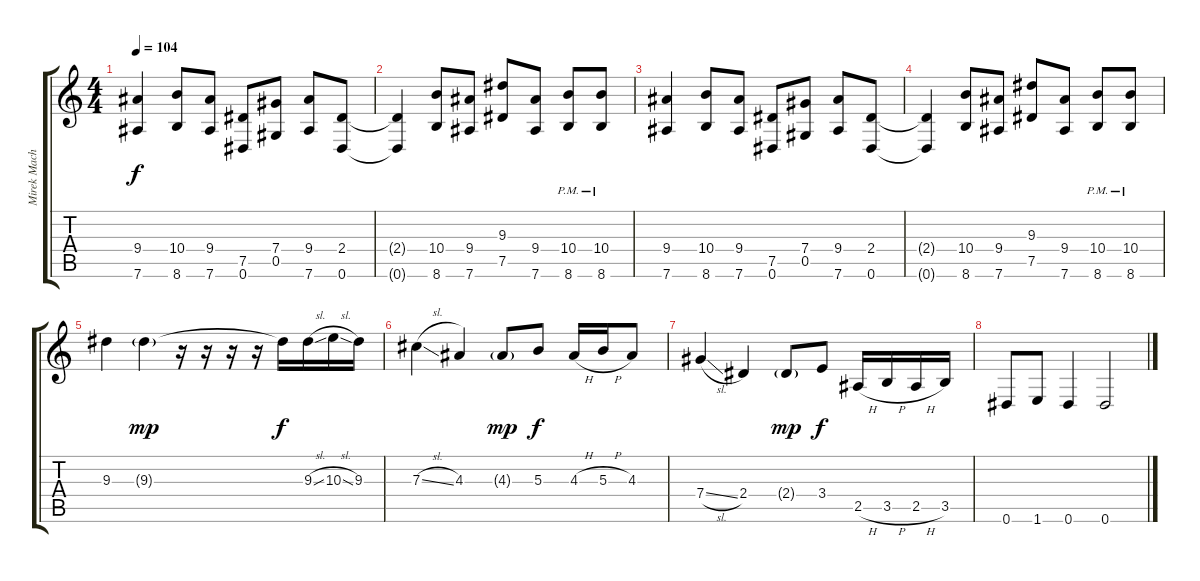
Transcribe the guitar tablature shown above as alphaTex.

\track ("Mirek Mach" "Mirek Mach") {instrument distortionguitar}
\staff {score tabs}
\tuning (Eb4 Bb3 Gb3 Db3 Ab2 Eb2) {hide}
\ts (4 4)
\tempo 104
\clef g2
\ks c
(9.4 7.6).4{dy f} (10.4 8.6).8 (9.4 7.6).8 (7.5 0.6).8 (7.4 0.5).8 (9.4 7.6).8 (2.4 0.6).8 |
(2.4{t} 0.6{t}).4 (10.4 8.6).8 (9.4 7.6).8 (9.3 7.5).8 (9.4 7.6).8 (10.4{pm} 8.6{pm}).8 (10.4{pm} 8.6{pm}).8 |
(9.4 7.6).4 (10.4 8.6).8 (9.4 7.6).8 (7.5 0.6).8 (7.4 0.5).8 (9.4 7.6).8 (2.4 0.6).8 |
(2.4{t} 0.6{t}).4 (10.4 8.6).8 (9.4 7.6).8 (9.3 7.5).8 (9.4 7.6).8 (10.4{pm} 8.6{pm}).8 (10.4{pm} 8.6{pm}).8 |
9.3.4 9.3{g}.4{dy mp} r.16 r.16 r.16 r.16 9.3{t}.16{dy f} 9.3{sl}.16 10.3{sl}.16 9.3.16 |
7.3{sl}.4 4.3.4 4.3{g}.8{dy mp} 5.3.8{dy f} 4.3{h}.16 5.3{h}.16 4.3.8 |
7.4{sl}.4 2.4.4 2.4{g}.8{dy mp} 3.4.8{dy f} 2.5{h}.16 3.5{h}.16 2.5{h}.16 3.5.16 |
0.6.8 1.6.8 0.6.4 0.6.2
